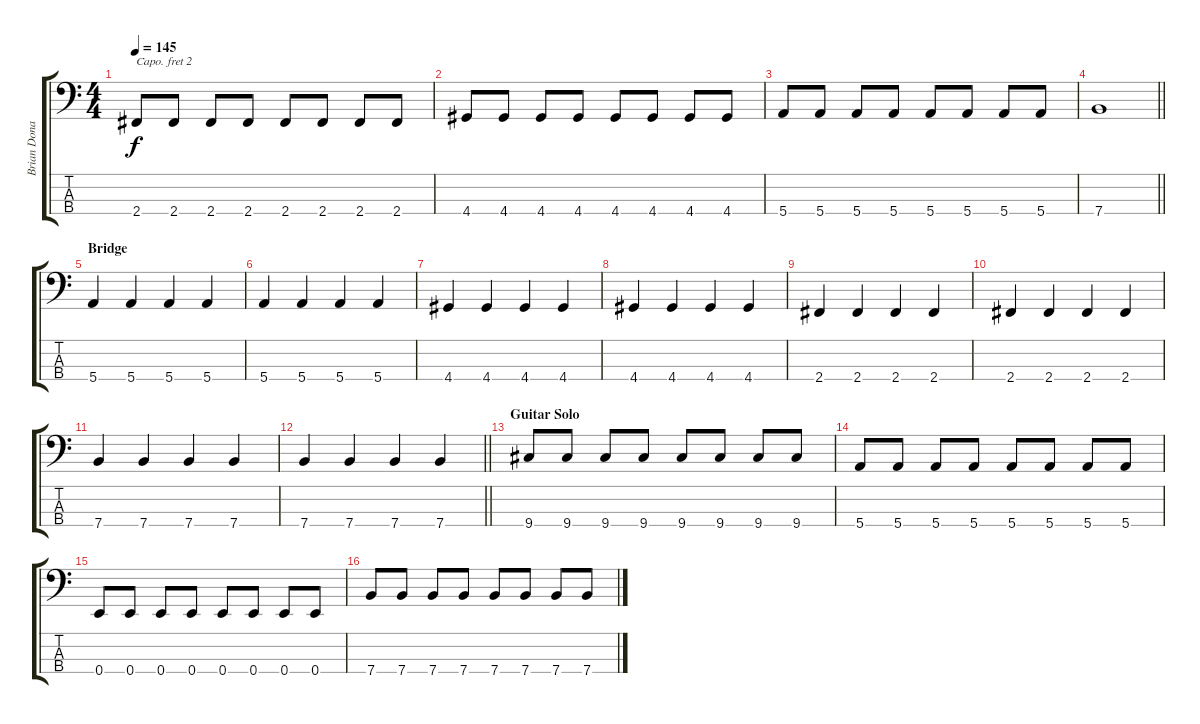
\track ("Brian Donahue (Bass)" "Brian Dona") {instrument electricbassfinger}
\staff {score tabs}
\capo 2
\tuning (G2 D2 A1 D1) {hide}
\ts (4 4)
\tempo 145
\clef f4
\ks c
2.4.8{dy f} 2.4.8 2.4.8 2.4.8 2.4.8 2.4.8 2.4.8 2.4.8 |
4.4.8 4.4.8 4.4.8 4.4.8 4.4.8 4.4.8 4.4.8 4.4.8 |
5.4.8 5.4.8 5.4.8 5.4.8 5.4.8 5.4.8 5.4.8 5.4.8 |
\barLineRight lightlight
7.4.1 |
\section ("" "Bridge")
5.4.4 5.4.4 5.4.4 5.4.4 |
5.4.4 5.4.4 5.4.4 5.4.4 |
4.4.4 4.4.4 4.4.4 4.4.4 |
4.4.4 4.4.4 4.4.4 4.4.4 |
2.4.4 2.4.4 2.4.4 2.4.4 |
2.4.4 2.4.4 2.4.4 2.4.4 |
7.4.4 7.4.4 7.4.4 7.4.4 |
\barLineRight lightlight
7.4.4 7.4.4 7.4.4 7.4.4 |
\section ("" "Guitar Solo")
9.4.8 9.4.8 9.4.8 9.4.8 9.4.8 9.4.8 9.4.8 9.4.8 |
5.4.8 5.4.8 5.4.8 5.4.8 5.4.8 5.4.8 5.4.8 5.4.8 |
0.4.8 0.4.8 0.4.8 0.4.8 0.4.8 0.4.8 0.4.8 0.4.8 |
7.4.8 7.4.8 7.4.8 7.4.8 7.4.8 7.4.8 7.4.8 7.4.8
